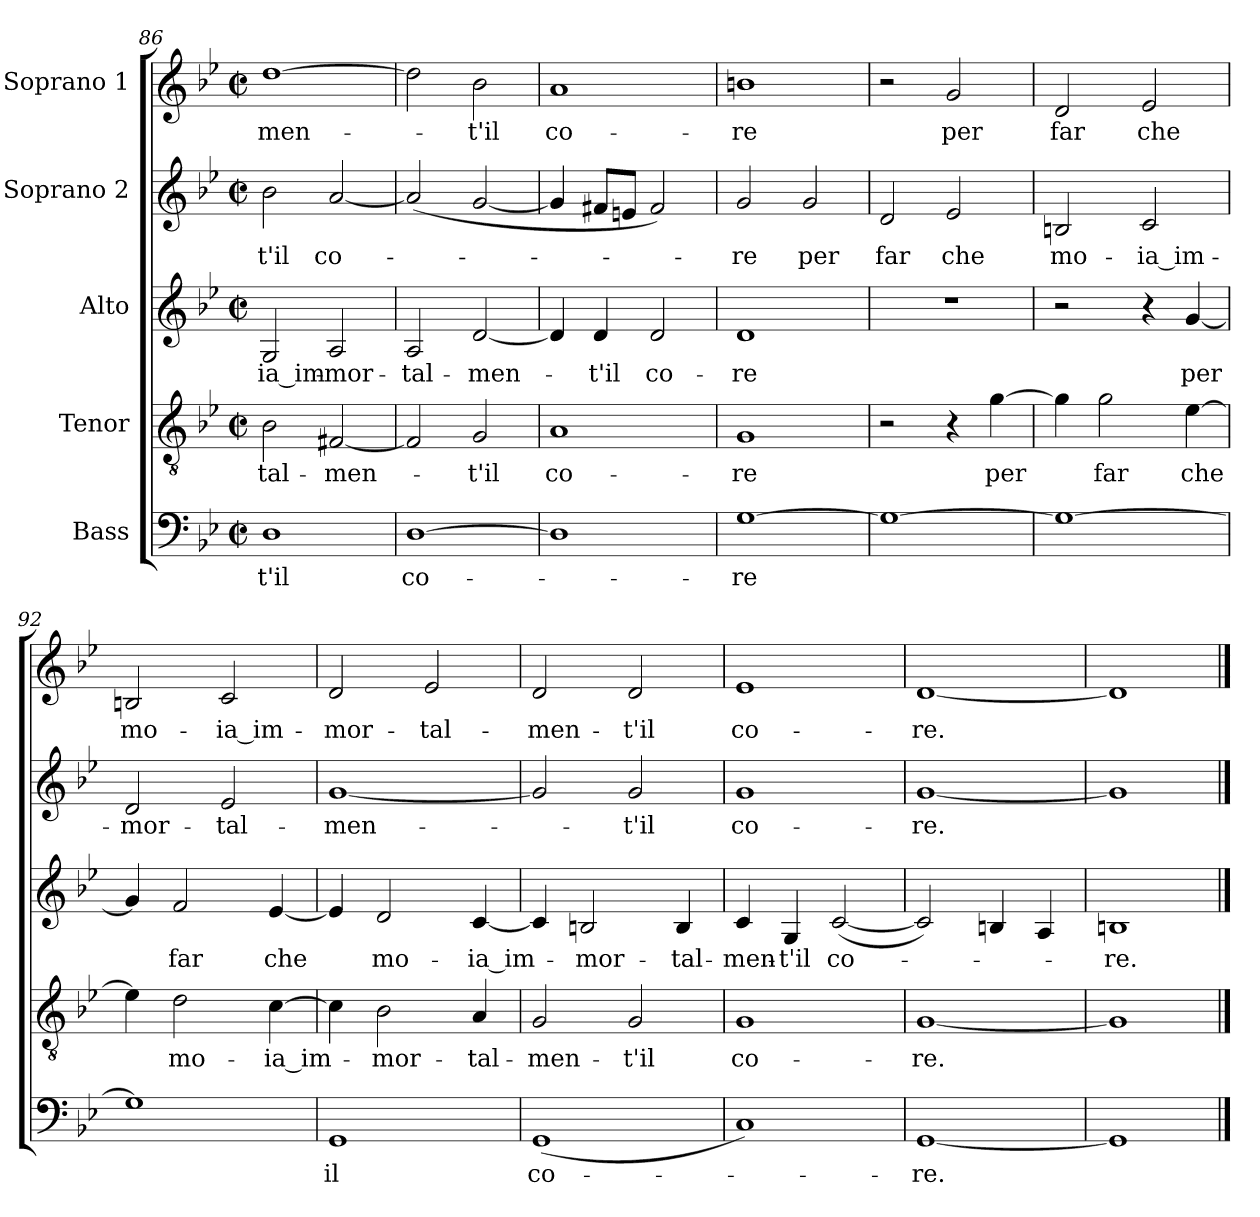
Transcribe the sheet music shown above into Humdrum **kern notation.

**kern	**text	**kern	**text	**kern	**text	**kern	**text	**kern	**text
*part5	*part5	*part4	*part4	*part3	*part3	*part2	*part2	*part1	*part1
*staff5	*staff5	*staff4	*staff4	*staff3	*staff3	*staff2	*staff2	*staff1	*staff1
*I"Bass	*	*I"Tenor	*	*I"Alto	*	*I"Soprano 2	*	*I"Soprano 1	*
*clefF4	*	*clefGv2	*	*clefG2	*	*clefG2	*	*clefG2	*
*k[b-e-]	*	*k[b-e-]	*	*k[b-e-]	*	*k[b-e-]	*	*k[b-e-]	*
*g:	*	*g:	*	*g:	*	*g:	*	*g:	*
*M2/2	*	*M2/2	*	*M2/2	*	*M2/2	*	*M2/2	*
*met(c|)	*	*met(c|)	*	*met(c|)	*	*met(c|)	*	*met(c|)	*
=86	=86	=86	=86	=86	=86	=86	=86	=86	=86
1D	-t'il	2B-\	-tal-	2G/	-ia_im-	2b-\	-t'il	[1dd	-men-
.	.	[2F#X/	-men-	2A/	-mor-	[2a/	co-	.	.
!!LO:LB:g=z
=87	=87	=87	=87	=87	=87	=87	=87	=87	=87
[1D	co-	2F#/]	.	2A/	-tal-	(2a/]	.	2dd\]	.
.	.	2G/	-t'il	[2d/	-men-	[2g/	.	2b-\	-t'il
=88	=88	=88	=88	=88	=88	=88	=88	=88	=88
1D]	.	1A	co-	4d/]	.	4g/]	.	1a	co-
.	.	.	.	4d/	-t'il	8f#X/L	.	.	.
.	.	.	.	.	.	8en/J	.	.	.
.	.	.	.	2d/	co-	2f#/)	.	.	.
=89	=89	=89	=89	=89	=89	=89	=89	=89	=89
[1G	-re	1G	-re	1d	-re	2g/	-re	1bn	-re
.	.	.	.	.	.	2g/	per	.	.
=90	=90	=90	=90	=90	=90	=90	=90	=90	=90
1G_	.	2r	.	1r	.	2d/	far	2r	.
.	.	4r	.	.	.	2e-/	che	2g/	per
.	.	[4g\	per	.	.	.	.	.	.
=91	=91	=91	=91	=91	=91	=91	=91	=91	=91
1G_	.	4g\]	.	2r	.	2Bn/	mo-	2d/	far
.	.	2g\	far	.	.	.	.	.	.
.	.	.	.	4r	.	2c/	-ia_im-	2e-/	che
.	.	[4e-\	che	[4g/	per	.	.	.	.
!!LO:LB:g=z
=92	=92	=92	=92	=92	=92	=92	=92	=92	=92
1G]	.	4e-\]	.	4g/]	.	2d/	-mor-	2Bn/	mo-
.	.	2d\	mo-	2f/	far	.	.	.	.
.	.	.	.	.	.	2e-/	-tal-	2c/	-ia_im-
.	.	[4c\	-ia_im-	[4e-/	che	.	.	.	.
=93	=93	=93	=93	=93	=93	=93	=93	=93	=93
1GG	il	4c\]	.	4e-/]	.	[1g	-men-	2d/	-mor-
.	.	2B-\	-mor-	2d/	mo-	.	.	.	.
.	.	.	.	.	.	.	.	2e-/	-tal-
.	.	4A/	-tal-	[4c/	-ia_im-	.	.	.	.
=94	=94	=94	=94	=94	=94	=94	=94	=94	=94
(1GG	co-	2G/	-men-	4c/]	.	2g/]	.	2d/	-men-
.	.	.	.	2Bn/	-mor-	.	.	.	.
.	.	2G/	-t'il	.	.	2g/	-t'il	2d/	-t'il
.	.	.	.	4B/	-tal-	.	.	.	.
=95	=95	=95	=95	=95	=95	=95	=95	=95	=95
1C)	.	1G	co-	4c/	-men-	1g	co-	1e-	co-
.	.	.	.	4G/	-t'il	.	.	.	.
.	.	.	.	([2c/	co-	.	.	.	.
=96	=96	=96	=96	=96	=96	=96	=96	=96	=96
[1GG	-re.	[1G	-re.	2c/])	.	[1g	-re.	[1d	-re.
.	.	.	.	4Bn/	.	.	.	.	.
.	.	.	.	4A/	.	.	.	.	.
=97	=97	=97	=97	=97	=97	=97	=97	=97	=97
1GG]	.	1G]	.	1Bn	-re.	1g]	.	1d]	.
==	==	==	==	==	==	==	==	==	==
*-	*-	*-	*-	*-	*-	*-	*-	*-	*-
